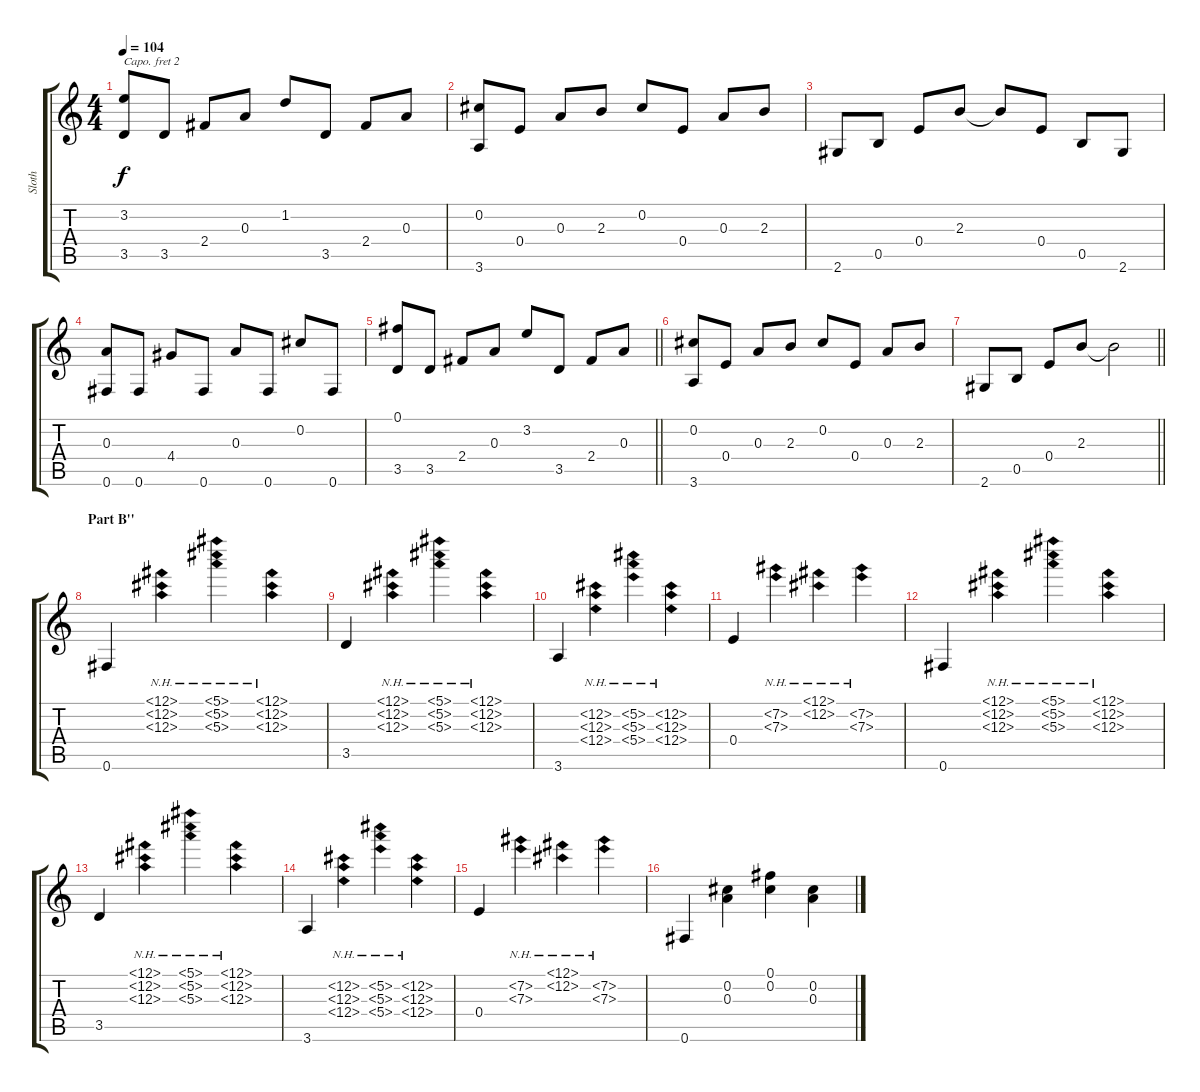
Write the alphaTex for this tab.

\track ("Sloth" "Sloth") {instrument acousticguitarsteel}
\staff {score tabs}
\capo 2
\tuning (E4 B3 G3 D3 A2 E2) {hide}
\ts (4 4)
\tempo 104
\clef g2
\ks c
(3.2 3.5).8{dy f} 3.5.8 2.4.8 0.3.8 1.2.8 3.5.8 2.4.8 0.3.8 |
(0.2 3.6).8 0.4.8 0.3.8 2.3.8 0.2.8 0.4.8 0.3.8 2.3.8 |
2.6.8 0.5.8 0.4.8 2.3.8 2.3{t}.8 0.4.8 0.5.8 2.6.8 |
(0.3 0.6).8 0.6.8 4.4.8 0.6.8 0.3.8 0.6.8 0.2.8 0.6.8 |
\barLineRight lightlight
(0.1 3.5).8 3.5.8 2.4.8 0.3.8 3.2.8 3.5.8 2.4.8 0.3.8 |
(0.2 3.6).8 0.4.8 0.3.8 2.3.8 0.2.8 0.4.8 0.3.8 2.3.8 |
\barLineRight lightlight
2.6.8 0.5.8 0.4.8 2.3.8 2.3{t}.2 |
\section ("" "Part B''")
0.6.4 (12.1{nh} 12.2{nh} 12.3{nh}).4 (5.1{nh} 5.2{nh} 5.3{nh}).4 (12.1{nh} 12.2{nh} 12.3{nh}).4 |
3.5.4 (12.1{nh} 12.2{nh} 12.3{nh}).4 (5.1{nh} 5.2{nh} 5.3{nh}).4 (12.1{nh} 12.2{nh} 12.3{nh}).4 |
3.6.4 (12.2{nh} 12.3{nh} 12.4{nh}).4 (5.2{nh} 5.3{nh} 5.4{nh}).4 (12.2{nh} 12.3{nh} 12.4{nh}).4 |
0.4.4 (7.2{nh} 7.3{nh}).4 (12.1{nh} 12.2{nh}).4 (7.2{nh} 7.3{nh}).4 |
0.6.4 (12.1{nh} 12.2{nh} 12.3{nh}).4 (5.1{nh} 5.2{nh} 5.3{nh}).4 (12.1{nh} 12.2{nh} 12.3{nh}).4 |
3.5.4 (12.1{nh} 12.2{nh} 12.3{nh}).4 (5.1{nh} 5.2{nh} 5.3{nh}).4 (12.1{nh} 12.2{nh} 12.3{nh}).4 |
3.6.4 (12.2{nh} 12.3{nh} 12.4{nh}).4 (5.2{nh} 5.3{nh} 5.4{nh}).4 (12.2{nh} 12.3{nh} 12.4{nh}).4 |
0.4.4 (7.2{nh} 7.3{nh}).4 (12.1{nh} 12.2{nh}).4 (7.2{nh} 7.3{nh}).4 |
0.6.4 (0.2 0.3).4 (0.1 0.2).4 (0.2 0.3).4
